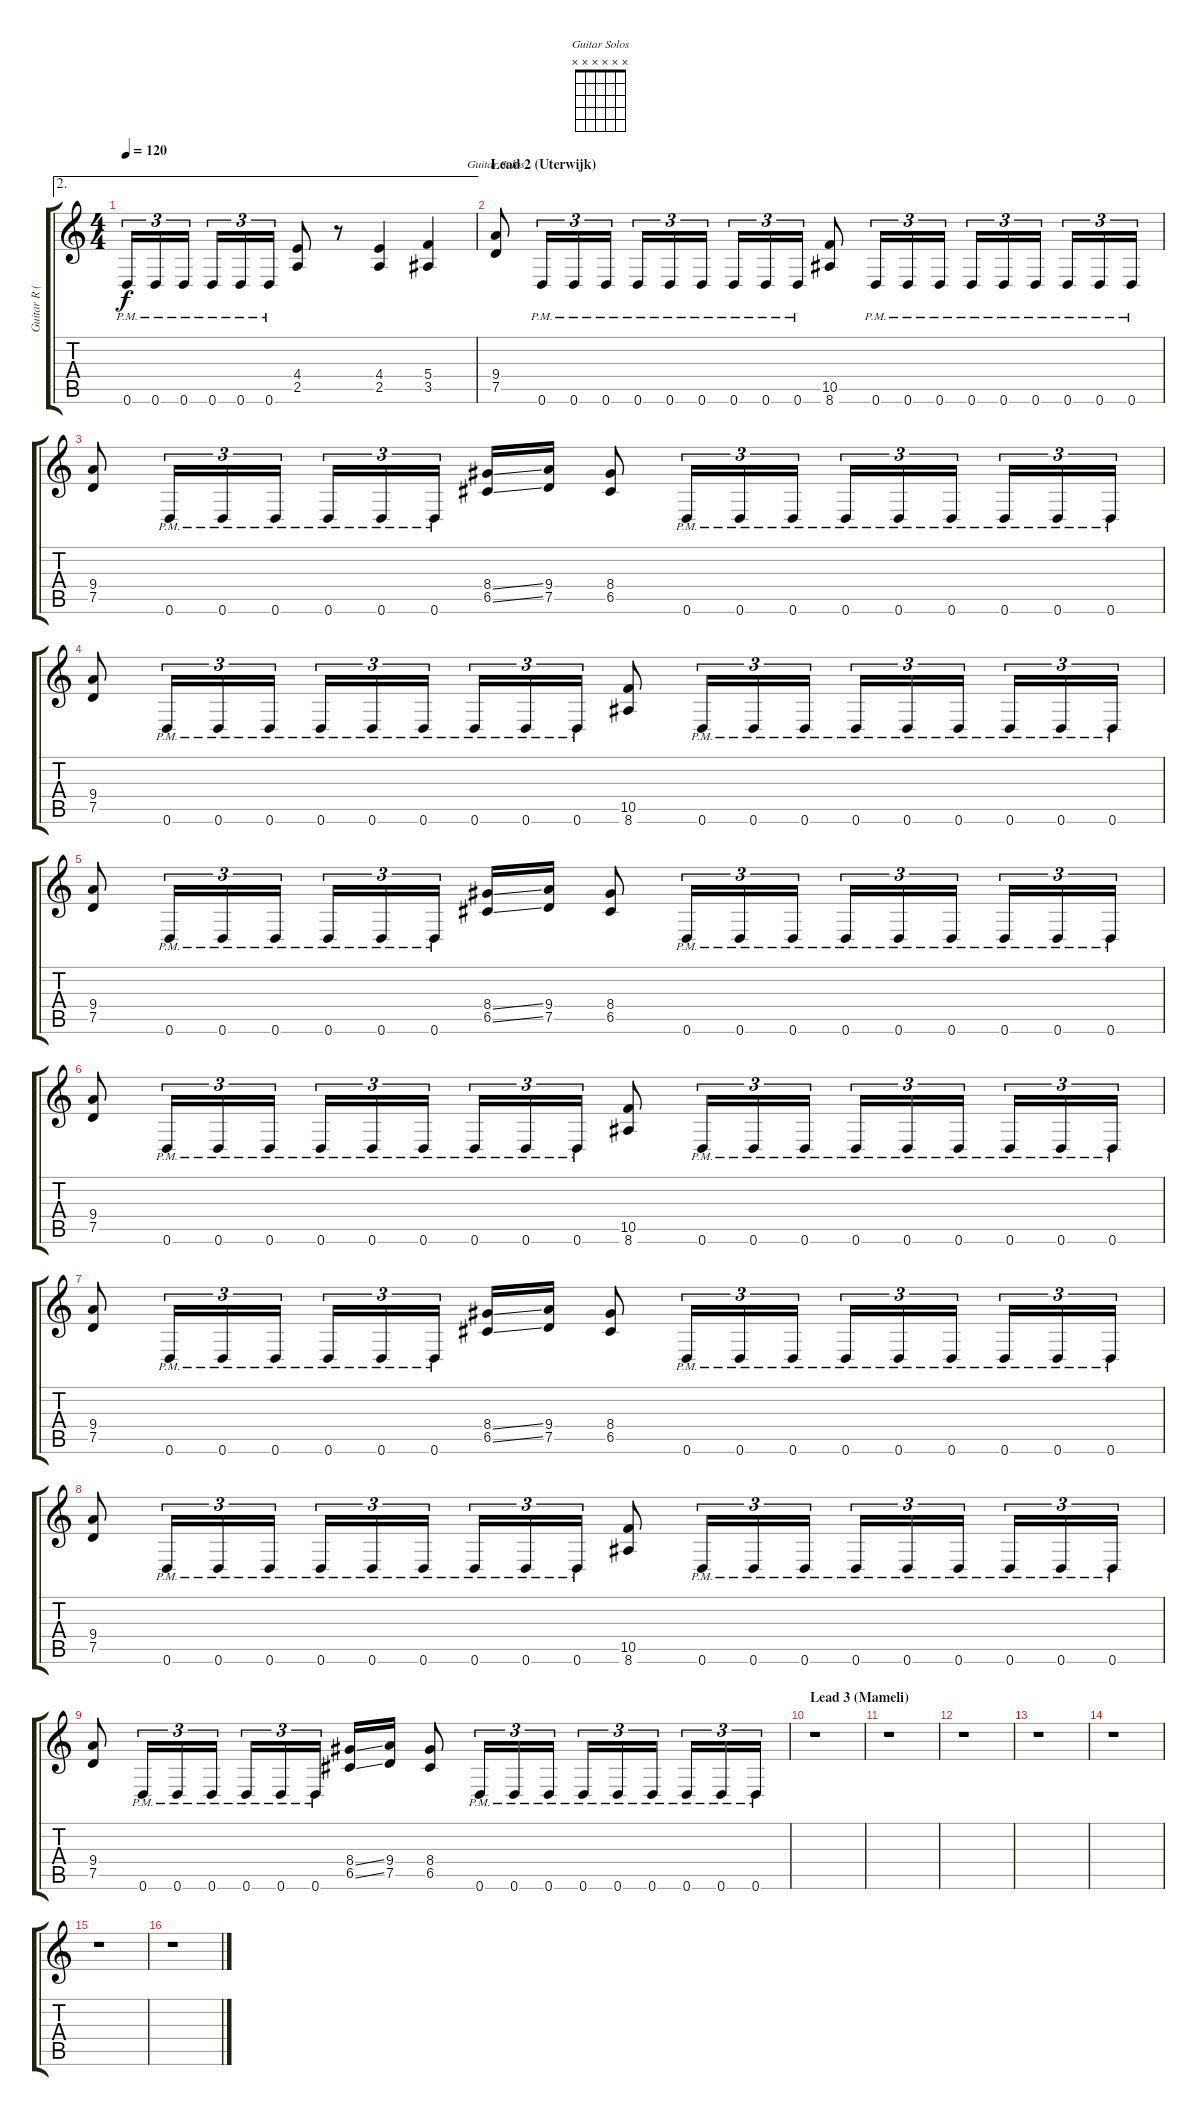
\track ("Guitar R (Mameli)" "Guitar R (") {instrument distortionguitar}
\staff {score tabs}
\tuning (D4 A3 F3 C3 G2 D2) {hide}
\chord ("Guitar Solos" x x x x x x) {firstfret 0}
\ae 2
\ts (4 4)
\tempo 120
\clef g2
\ks c
0.6{pm}.16{tu (3 2) dy f} 0.6{pm}.16{tu (3 2)} 0.6{pm}.16{tu (3 2)} 0.6{pm}.16{tu (3 2)} 0.6{pm}.16{tu (3 2)} 0.6{pm}.16{tu (3 2)} (4.4 2.5).8 r.8 (4.4 2.5).4 (5.4 3.5).4 |
\section ("" "Lead 2 (Uterwijk)")
(9.4 7.5).8{ch "Guitar Solos"} 0.6{pm}.16{tu (3 2)} 0.6{pm}.16{tu (3 2)} 0.6{pm}.16{tu (3 2)} 0.6{pm}.16{tu (3 2)} 0.6{pm}.16{tu (3 2)} 0.6{pm}.16{tu (3 2)} 0.6{pm}.16{tu (3 2)} 0.6{pm}.16{tu (3 2)} 0.6{pm}.16{tu (3 2)} (10.5 8.6).8 0.6{pm}.16{tu (3 2)} 0.6{pm}.16{tu (3 2)} 0.6{pm}.16{tu (3 2)} 0.6{pm}.16{tu (3 2)} 0.6{pm}.16{tu (3 2)} 0.6{pm}.16{tu (3 2)} 0.6{pm}.16{tu (3 2)} 0.6{pm}.16{tu (3 2)} 0.6{pm}.16{tu (3 2)} |
(9.4 7.5).8 0.6{pm}.16{tu (3 2)} 0.6{pm}.16{tu (3 2)} 0.6{pm}.16{tu (3 2)} 0.6{pm}.16{tu (3 2)} 0.6{pm}.16{tu (3 2)} 0.6{pm}.16{tu (3 2)} (8.4{ss} 6.5{ss}).16 (9.4 7.5).16 (8.4 6.5).8 0.6{pm}.16{tu (3 2)} 0.6{pm}.16{tu (3 2)} 0.6{pm}.16{tu (3 2)} 0.6{pm}.16{tu (3 2)} 0.6{pm}.16{tu (3 2)} 0.6{pm}.16{tu (3 2)} 0.6{pm}.16{tu (3 2)} 0.6{pm}.16{tu (3 2)} 0.6{pm}.16{tu (3 2)} |
(9.4 7.5).8 0.6{pm}.16{tu (3 2)} 0.6{pm}.16{tu (3 2)} 0.6{pm}.16{tu (3 2)} 0.6{pm}.16{tu (3 2)} 0.6{pm}.16{tu (3 2)} 0.6{pm}.16{tu (3 2)} 0.6{pm}.16{tu (3 2)} 0.6{pm}.16{tu (3 2)} 0.6{pm}.16{tu (3 2)} (10.5 8.6).8 0.6{pm}.16{tu (3 2)} 0.6{pm}.16{tu (3 2)} 0.6{pm}.16{tu (3 2)} 0.6{pm}.16{tu (3 2)} 0.6{pm}.16{tu (3 2)} 0.6{pm}.16{tu (3 2)} 0.6{pm}.16{tu (3 2)} 0.6{pm}.16{tu (3 2)} 0.6{pm}.16{tu (3 2)} |
(9.4 7.5).8 0.6{pm}.16{tu (3 2)} 0.6{pm}.16{tu (3 2)} 0.6{pm}.16{tu (3 2)} 0.6{pm}.16{tu (3 2)} 0.6{pm}.16{tu (3 2)} 0.6{pm}.16{tu (3 2)} (8.4{ss} 6.5{ss}).16 (9.4 7.5).16 (8.4 6.5).8 0.6{pm}.16{tu (3 2)} 0.6{pm}.16{tu (3 2)} 0.6{pm}.16{tu (3 2)} 0.6{pm}.16{tu (3 2)} 0.6{pm}.16{tu (3 2)} 0.6{pm}.16{tu (3 2)} 0.6{pm}.16{tu (3 2)} 0.6{pm}.16{tu (3 2)} 0.6{pm}.16{tu (3 2)} |
(9.4 7.5).8 0.6{pm}.16{tu (3 2)} 0.6{pm}.16{tu (3 2)} 0.6{pm}.16{tu (3 2)} 0.6{pm}.16{tu (3 2)} 0.6{pm}.16{tu (3 2)} 0.6{pm}.16{tu (3 2)} 0.6{pm}.16{tu (3 2)} 0.6{pm}.16{tu (3 2)} 0.6{pm}.16{tu (3 2)} (10.5 8.6).8 0.6{pm}.16{tu (3 2)} 0.6{pm}.16{tu (3 2)} 0.6{pm}.16{tu (3 2)} 0.6{pm}.16{tu (3 2)} 0.6{pm}.16{tu (3 2)} 0.6{pm}.16{tu (3 2)} 0.6{pm}.16{tu (3 2)} 0.6{pm}.16{tu (3 2)} 0.6{pm}.16{tu (3 2)} |
(9.4 7.5).8 0.6{pm}.16{tu (3 2)} 0.6{pm}.16{tu (3 2)} 0.6{pm}.16{tu (3 2)} 0.6{pm}.16{tu (3 2)} 0.6{pm}.16{tu (3 2)} 0.6{pm}.16{tu (3 2)} (8.4{ss} 6.5{ss}).16 (9.4 7.5).16 (8.4 6.5).8 0.6{pm}.16{tu (3 2)} 0.6{pm}.16{tu (3 2)} 0.6{pm}.16{tu (3 2)} 0.6{pm}.16{tu (3 2)} 0.6{pm}.16{tu (3 2)} 0.6{pm}.16{tu (3 2)} 0.6{pm}.16{tu (3 2)} 0.6{pm}.16{tu (3 2)} 0.6{pm}.16{tu (3 2)} |
(9.4 7.5).8 0.6{pm}.16{tu (3 2)} 0.6{pm}.16{tu (3 2)} 0.6{pm}.16{tu (3 2)} 0.6{pm}.16{tu (3 2)} 0.6{pm}.16{tu (3 2)} 0.6{pm}.16{tu (3 2)} 0.6{pm}.16{tu (3 2)} 0.6{pm}.16{tu (3 2)} 0.6{pm}.16{tu (3 2)} (10.5 8.6).8 0.6{pm}.16{tu (3 2)} 0.6{pm}.16{tu (3 2)} 0.6{pm}.16{tu (3 2)} 0.6{pm}.16{tu (3 2)} 0.6{pm}.16{tu (3 2)} 0.6{pm}.16{tu (3 2)} 0.6{pm}.16{tu (3 2)} 0.6{pm}.16{tu (3 2)} 0.6{pm}.16{tu (3 2)} |
(9.4 7.5).8 0.6{pm}.16{tu (3 2)} 0.6{pm}.16{tu (3 2)} 0.6{pm}.16{tu (3 2)} 0.6{pm}.16{tu (3 2)} 0.6{pm}.16{tu (3 2)} 0.6{pm}.16{tu (3 2)} (8.4{ss} 6.5{ss}).16 (9.4 7.5).16 (8.4 6.5).8 0.6{pm}.16{tu (3 2)} 0.6{pm}.16{tu (3 2)} 0.6{pm}.16{tu (3 2)} 0.6{pm}.16{tu (3 2)} 0.6{pm}.16{tu (3 2)} 0.6{pm}.16{tu (3 2)} 0.6{pm}.16{tu (3 2)} 0.6{pm}.16{tu (3 2)} 0.6{pm}.16{tu (3 2)} |
\section ("" "Lead 3 (Mameli)")
r.1 |
r.1 |
r.1 |
r.1 |
r.1 |
r.1 |
r.1
